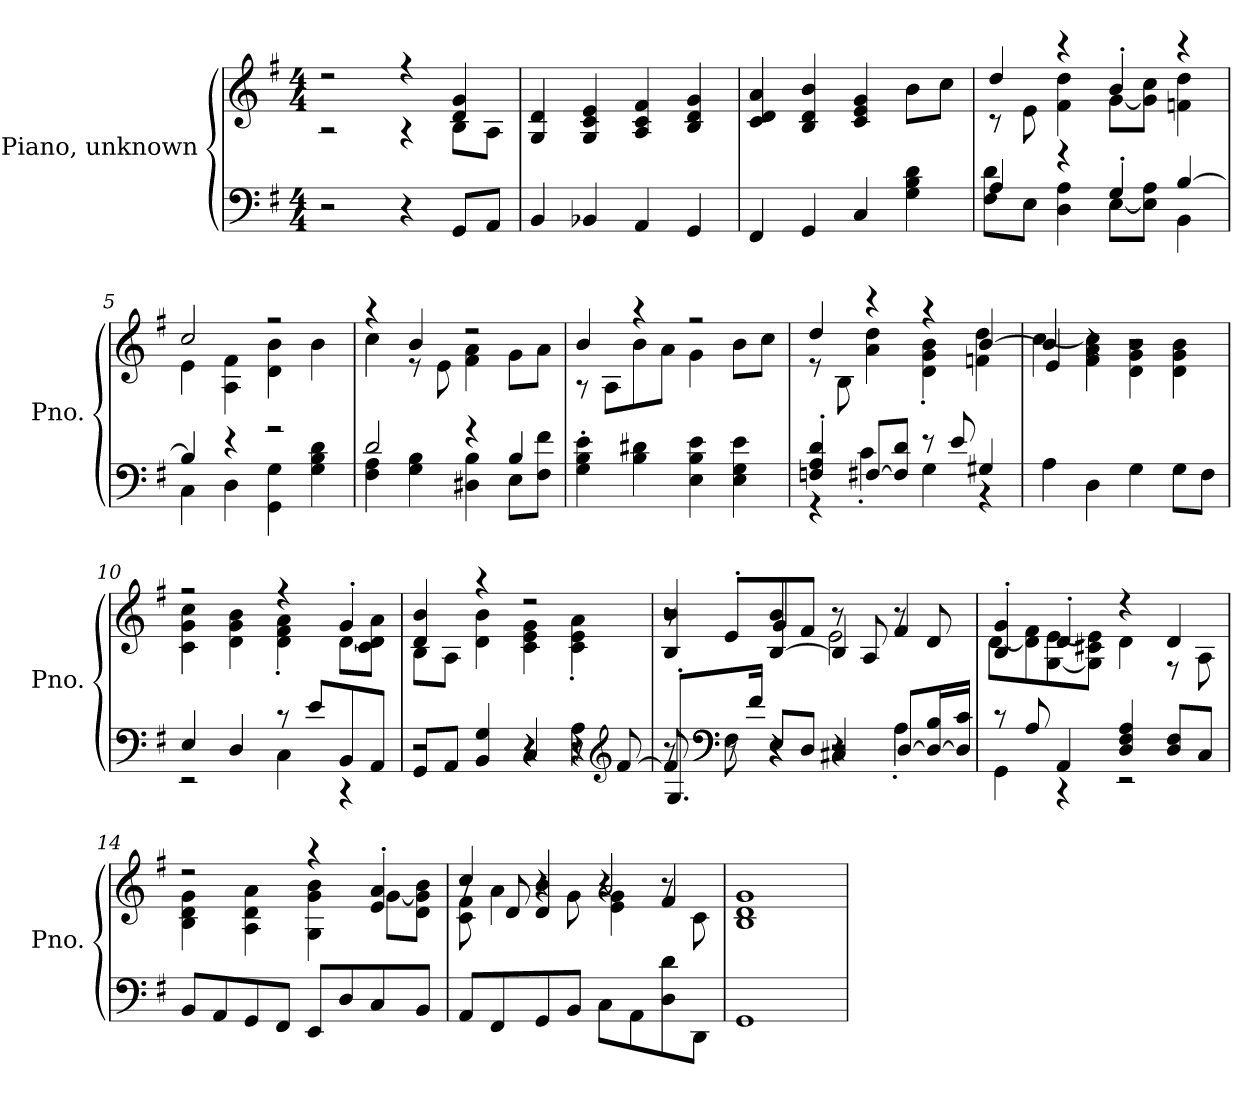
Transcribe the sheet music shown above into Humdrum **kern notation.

**kern	**kern
*part1	*part1
*staff2	*staff1
*I"Piano, unknown	*
*I'Pno.	*
*clefF4	*clefG2
*k[f#]	*k[f#]
*M4/4	*M4/4
*MM120	*MM120
=1	=1
*	*^
2r	2r	2r
4r	4r	4r
8GG/L	4d/ 4g/	8B\L
8AA/J	.	8A\J
*	*v	*v
=2	=2
4BB/	4G/ 4d/
4BB-X/	4G/ 4c/ 4e/
4AA/	4A/ 4c/ 4f#/
4GG/	4B/ 4d/ 4g/
=3	=3
4FF#/	4c/ 4d/ 4a/
4GG/	4B/ 4d/ 4b/
4C/	4c/ 4e/ 4g/
4G\ 4B\ 4d\	8b\L
.	8cc\J
=4	=4
*^	*^
4A/	8F#\ 8d\L	4dd/	8r
.	8E\J	.	8e\
4r	4D\ 4A\	4r	4f#\ 4dd\
4G'/	[8E\L	4b'/	[8g\L
.	8E\] 8A\J	.	8g\] 8cc\J
[4B/	4BB\	4r	4fn\ 4dd\
=5	=5	=5	=5
4B/]	4C\	2cc/	4e\
4r	4D\	.	4A\ 4f#\
2r	4GG\ 4G\	2r	4d\ 4b\
.	4G\ 4B\ 4d\	.	4b\
=6	=6	=6	=6
2d/	4F#\ 4A\	4r	4cc\
.	4G\ 4B\	4b/	8r
.	.	.	8e\
4r	4D#X\ 4B\	2r	4f#\ 4a\
4B/	8E\L	.	8g\L
.	8F#\ 8f#\J	.	8a\J
*v	*v	*	*
!!LO:LB:g=z	!!
=7	=7	=7
4G\' 4B\' 4e\'	4b/	8r
.	.	8A\L
4B\ 4d#X\	4r	8b\
.	.	8a\J
4E\ 4B\ 4e\	2r	4g\
4E\ 4G\ 4e\	.	8b\L
.	.	8cc\J
=8	=8	=8
*^	*	*
4Fn/' 4A/' 4d/'	4r	4dd/	8r
.	.	.	8B\
[8F#X/L	4c'\	4r	4a\ 4dd\
8F#/] 8d/J	.	.	.
8r	4G\	4r	4d\' 4g\' 4b\'
8e/	.	.	.
4G#X/	4r	[4b/	4fn\ 4dd\
*v	*v	*	*
=9	=9	=9
*	*	*^
4A\	4b/]	[4cc\	4e/
4D\	4r	4f#\ 4a\ 4cc\]	4r
4G\	2r	4d\ 4g\ 4b\	2r
8G\L	.	4d\ 4g\ 4b\	.
8F#\J	.	.	.
*	*	*v	*v
=10	=10	=10
*^	*	*
4E/	2r	2r	4c\ 4g\ 4cc\
4D/	.	.	4d\ 4g\ 4b\
8r	4C\	4r	4d\' 4f#\' 4a\'
8e/L	.	.	.
8BB/	4r	4g'/	[8d\L
8AA/J	.	.	8c\ 8d\] 8a\J
=11	=11	=11	=11
*	*^	*	*
2r	2r	8GG/L	4d/ 4b/	8B\L
.	.	8AA/J	.	8A\J
.	.	4BB/ 4G/	4r	4d\ 4b\
4r	4r	4C/	2r	4c\ 4e\ 4g\
8r	4A\	4r	.	4c\' 4e\' 4a\'
*clefG2	*	*	*	*
[8f#/	.	.	.	.
!!LO:LB:g=z
=12	=12	=12	=12	=12
*	*	*	*	*^
8f#/]	8r	8.G'/L	4B/ 4b/	2r	8r
*clefF4	*	*	*	*	*
8r	8F#\	.	.	.	8e'/L
.	.	16f#/Jk	.	.	.
4r	4r	8E/L	[4B/ 4b/	.	8g/
.	.	8D/J	.	.	8f#/J
2r	4r	4C#X/	4B/]	2e\	8r
.	.	.	.	.	8A/
.	4A'\	[8D/L	4f#/	.	8r
.	.	16D/_ 16B/L	.	.	8d/
.	.	16D/] 16c/JJ	.	.	.
*	*v	*v	*	*	*
*	*	*	*v	*v
=13	=13	=13	=13
8r	4GG\	4B/' 4g/'	[8d\L
8A/	.	.	8d\] 8f#\
4AA/	4r	4d'/	[8G\ [8e\
.	.	.	8G\] 8c#X\ 8e\]J
4D/ 4F#/ 4A/	2r	4r	4d\
8D/ 8F#/L	.	4d/	8r
8C/J	.	.	8A\
*v	*v	*	*
=14	=14	=14
8BB/L	2r	4B\ 4d\ 4g\
8AA/	.	.
8GG/	.	4A\ 4d\ 4a\
8FF#/J	.	.
8EE/L	4r	4G\ 4g\ 4b\
8D/	.	.
8C/	4e/' 4a/'	[8g\L
8BB/J	.	8d\ 8g\] 8b\J
!!LO:LB:g=z
=15	=15	=15
*	*	*^
8AA/L	4cc/	8c\ 8f#\	8r
8FF#/	.	4a\	8d/
8GG/	4d/ 4b/	.	4r
8BB/J	.	8g\	.
8C\L	2a/	4e\ 4g\	4r
8AA\	.	.	.
8D\ 8d\	.	8r	4f#/
8DD\J	.	8c\	.
*	*v	*v	*v
=16	=16
1GG	1B 1d 1g
=	=
*-	*-
